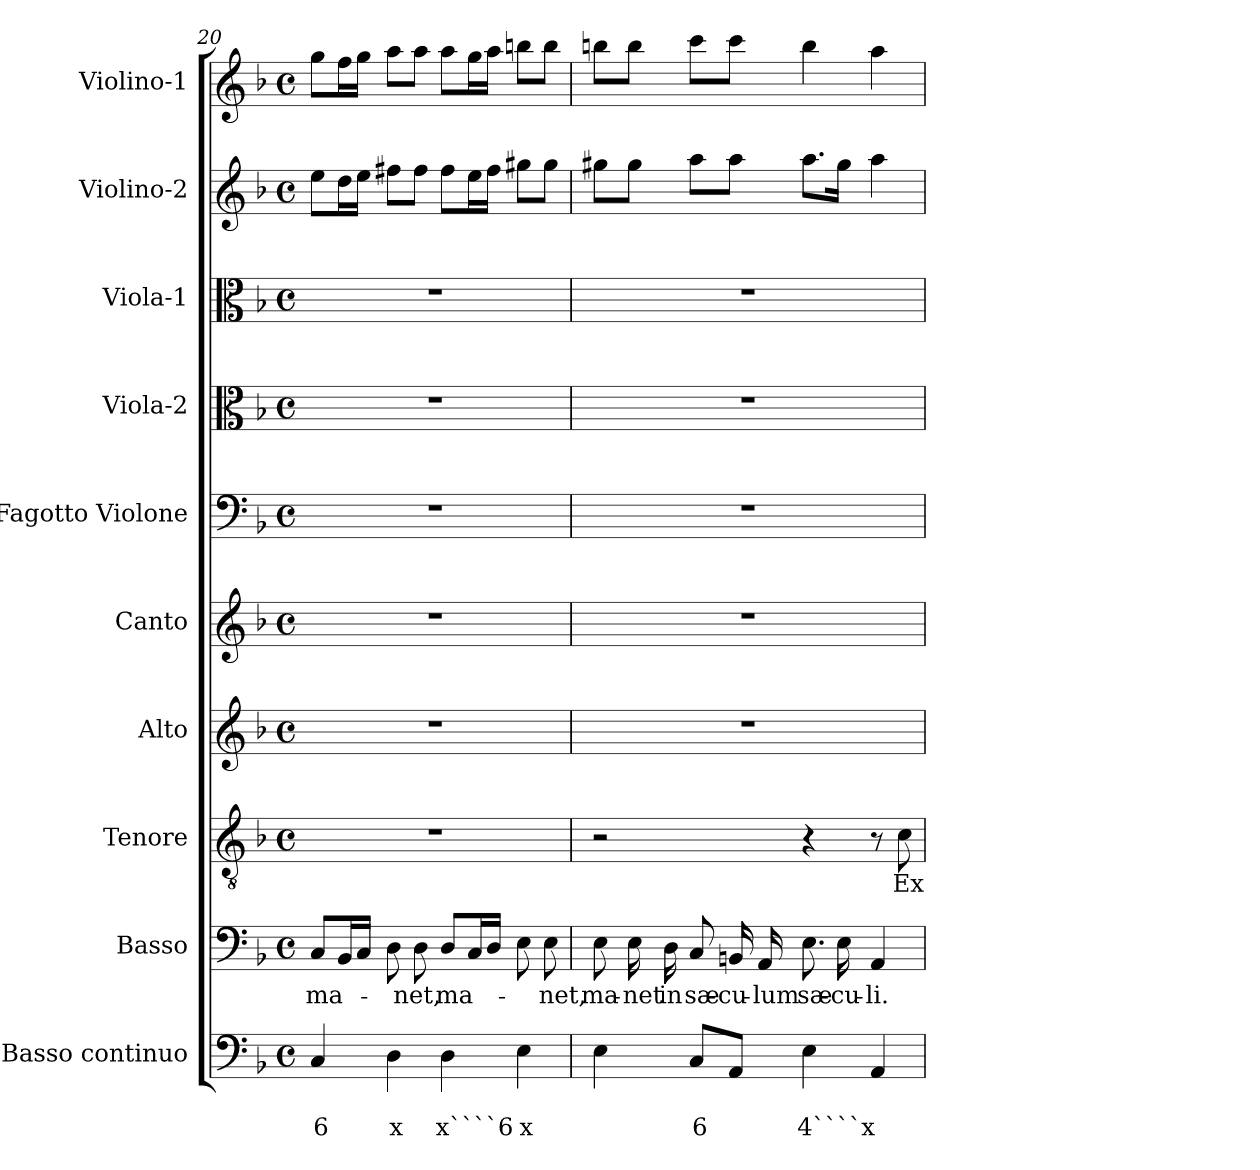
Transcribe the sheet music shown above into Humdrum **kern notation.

**kern	**text	**text	**kern	**text	**kern	**text	**kern	**kern	**kern	**kern	**kern	**kern	**kern
*part10	*part10	*part10	*part9	*part9	*part8	*part8	*part7	*part6	*part5	*part4	*part3	*part2	*part1
*staff10	*staff10	*staff10	*staff9	*staff9	*staff8	*staff8	*staff7	*staff6	*staff5	*staff4	*staff3	*staff2	*staff1
*I"Basso continuo	*	*	*I"Basso	*	*I"Tenore	*	*I"Alto	*I"Canto	*I"Fagotto Violone	*I"Viola-2	*I"Viola-1	*I"Violino-2	*I"Violino-1
*I'BC	*	*	*I'B	*	*I'T	*	*I'A	*I'C	*I'Fg	*I'Va2	*I'Va1	*I'Vi2	*I'Vi1
*clefF4	*	*	*clefF4	*	*clefGv2	*	*clefG2	*clefG2	*clefF4	*clefC3	*clefC3	*clefG2	*clefG2
*k[b-]	*	*	*k[b-]	*	*k[b-]	*	*k[b-]	*k[b-]	*k[b-]	*k[b-]	*k[b-]	*k[b-]	*k[b-]
*F:	*	*	*F:	*	*F:	*	*F:	*F:	*F:	*F:	*F:	*F:	*F:
*M4/4	*	*	*M4/4	*	*M4/4	*	*M4/4	*M4/4	*M4/4	*M4/4	*M4/4	*M4/4	*M4/4
*met(c)	*	*	*met(c)	*	*met(c)	*	*met(c)	*met(c)	*met(c)	*met(c)	*met(c)	*met(c)	*met(c)
=20	=20	=20	=20	=20	=20	=20	=20	=20	=20	=20	=20	=20	=20
!	!	!LO:LY:b	!	!	!	!	!	!	!	!	!	!	!
!	!	!	!	!LO:LY:b	!	!	!	!	!	!	!	!	!
4C/	.	6	8C/L	ma-	1r	.	1r	1r	1r	1r	1r	8ee\L	8gg\L
.	.	.	16BB-/L	.	.	.	.	.	.	.	.	16dd\L	16ff\L
.	.	.	16C/JJ	.	.	.	.	.	.	.	.	16ee\JJ	16gg\JJ
!	!	!LO:LY:b	!	!	!	!	!	!	!	!	!	!	!
4D\	.	x	8D\	.	.	.	.	.	.	.	.	8ff#X\L	8aa\L
!	!	!	!	!LO:LY:b	!	!	!	!	!	!	!	!	!
.	.	.	8D\	-net,	.	.	.	.	.	.	.	8ff#\J	8aa\J
!	!	!LO:LY:b	!	!	!	!	!	!	!	!	!	!	!
!	!	!	!	!LO:LY:b	!	!	!	!	!	!	!	!	!
4D\	.	x````6	8D/L	ma-	.	.	.	.	.	.	.	8ff#\L	8aa\L
.	.	.	16C/L	.	.	.	.	.	.	.	.	16ee\L	16gg\L
.	.	.	16D/JJ	.	.	.	.	.	.	.	.	16ff#\JJ	16aa\JJ
!	!	!LO:LY:b	!	!	!	!	!	!	!	!	!	!	!
4E\	.	x	8E\	.	.	.	.	.	.	.	.	8gg#X\L	8bbn\L
!	!	!	!	!LO:LY:b	!	!	!	!	!	!	!	!	!
.	.	.	8E\	-net,	.	.	.	.	.	.	.	8gg#\J	8bb\J
=21	=21	=21	=21	=21	=21	=21	=21	=21	=21	=21	=21	=21	=21
!	!	!	!	!LO:LY:b	!	!	!	!	!	!	!	!	!
4E\	.	.	8E\	ma-	2r	.	1r	1r	1r	1r	1r	8gg#X\L	8bbn\L
!	!	!	!	!LO:LY:b	!	!	!	!	!	!	!	!	!
.	.	.	16E\	-net	.	.	.	.	.	.	.	8gg#\J	8bb\J
!	!	!	!	!LO:LY:b	!	!	!	!	!	!	!	!	!
.	.	.	16D\	in	.	.	.	.	.	.	.	.	.
!	!	!LO:LY:b	!	!	!	!	!	!	!	!	!	!	!
!	!	!	!	!LO:LY:b	!	!	!	!	!	!	!	!	!
8C/L	.	6	8C/	sæ-	.	.	.	.	.	.	.	8aa\L	8ccc\L
!	!	!	!	!LO:LY:b	!	!	!	!	!	!	!	!	!
8AA/J	.	.	16BBn/	-cu-	.	.	.	.	.	.	.	8aa\J	8ccc\J
!	!	!	!	!LO:LY:b	!	!	!	!	!	!	!	!	!
.	.	.	16AA/	-lum	.	.	.	.	.	.	.	.	.
!	!	!LO:LY:b	!	!	!	!	!	!	!	!	!	!	!
!	!	!	!	!LO:LY:b	!	!	!	!	!	!	!	!	!
4E\	.	4````x	8.E\	sæ-	4r	.	.	.	.	.	.	8.aa\L	4bb\
!	!	!	!	!LO:LY:b	!	!	!	!	!	!	!	!	!
.	.	.	16E\	-cu-	.	.	.	.	.	.	.	16gg#\Jk	.
!	!	!	!	!LO:LY:b	!	!	!	!	!	!	!	!	!
4AA/	.	.	4AA/	-li.	8r	.	.	.	.	.	.	4aa\	4aa\
!	!	!	!	!	!	!LO:LY:b	!	!	!	!	!	!	!
.	.	.	.	.	8c\	Ex-	.	.	.	.	.	.	.
=	=	=	=	=	=	=	=	=	=	=	=	=	=
*-	*-	*-	*-	*-	*-	*-	*-	*-	*-	*-	*-	*-	*-
